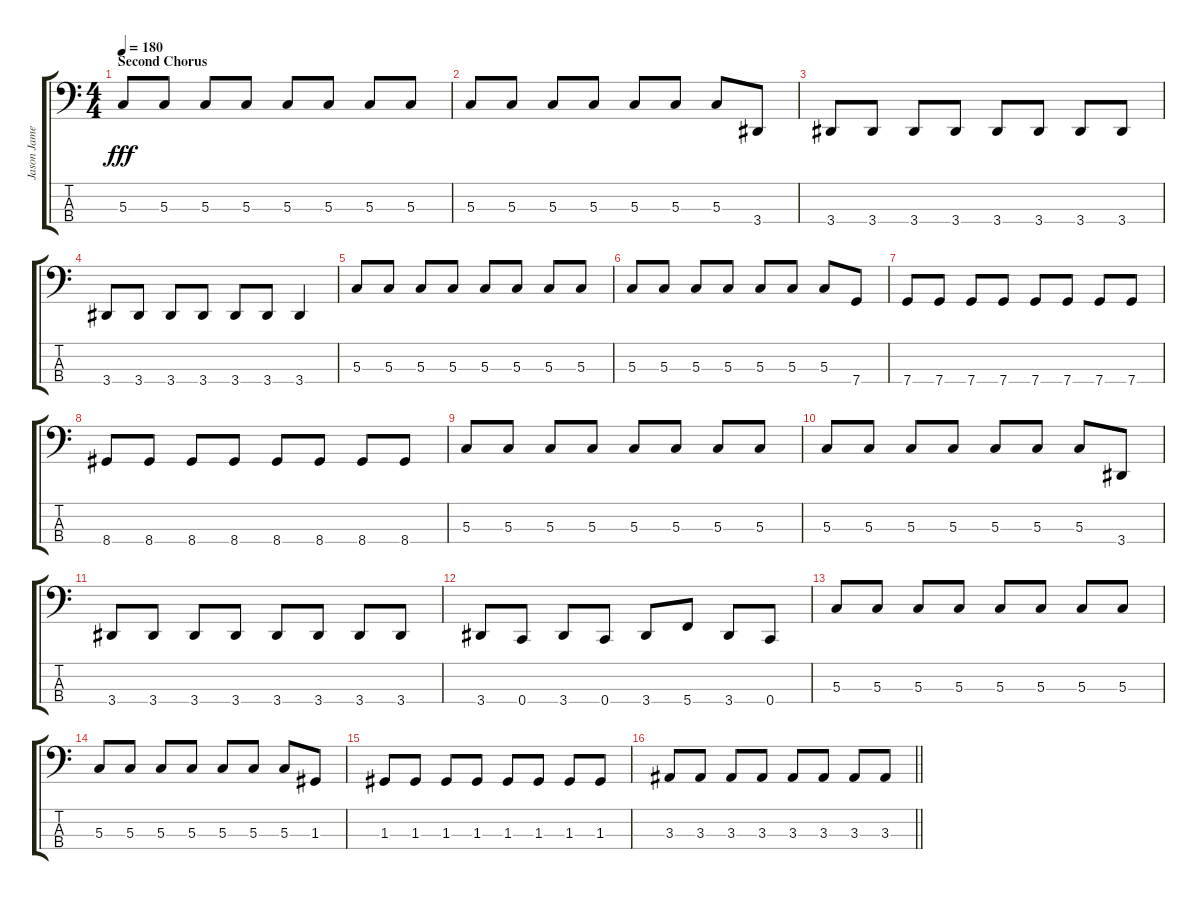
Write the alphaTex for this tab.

\track ("Jason James" "Jason Jame") {instrument electricbasspick}
\staff {score tabs}
\tuning (F2 C2 G1 C1) {hide}
\ts (4 4)
\section ("" "Second Chorus")
\tempo 180
\clef f4
\ks c
5.3.8{dy fff} 5.3.8 5.3.8 5.3.8 5.3.8 5.3.8 5.3.8 5.3.8 |
5.3.8 5.3.8 5.3.8 5.3.8 5.3.8 5.3.8 5.3.8 3.4.8 |
3.4.8 3.4.8 3.4.8 3.4.8 3.4.8 3.4.8 3.4.8 3.4.8 |
3.4.8 3.4.8 3.4.8 3.4.8 3.4.8 3.4.8 3.4.4 |
5.3.8 5.3.8 5.3.8 5.3.8 5.3.8 5.3.8 5.3.8 5.3.8 |
5.3.8 5.3.8 5.3.8 5.3.8 5.3.8 5.3.8 5.3.8 7.4.8 |
7.4.8 7.4.8 7.4.8 7.4.8 7.4.8 7.4.8 7.4.8 7.4.8 |
8.4.8 8.4.8 8.4.8 8.4.8 8.4.8 8.4.8 8.4.8 8.4.8 |
5.3.8 5.3.8 5.3.8 5.3.8 5.3.8 5.3.8 5.3.8 5.3.8 |
5.3.8 5.3.8 5.3.8 5.3.8 5.3.8 5.3.8 5.3.8 3.4.8 |
3.4.8 3.4.8 3.4.8 3.4.8 3.4.8 3.4.8 3.4.8 3.4.8 |
3.4.8 0.4.8 3.4.8 0.4.8 3.4.8 5.4.8 3.4.8 0.4.8 |
5.3.8 5.3.8 5.3.8 5.3.8 5.3.8 5.3.8 5.3.8 5.3.8 |
5.3.8 5.3.8 5.3.8 5.3.8 5.3.8 5.3.8 5.3.8 1.3.8 |
1.3.8 1.3.8 1.3.8 1.3.8 1.3.8 1.3.8 1.3.8 1.3.8 |
\barLineRight lightlight
3.3.8 3.3.8 3.3.8 3.3.8 3.3.8 3.3.8 3.3.8 3.3.8
